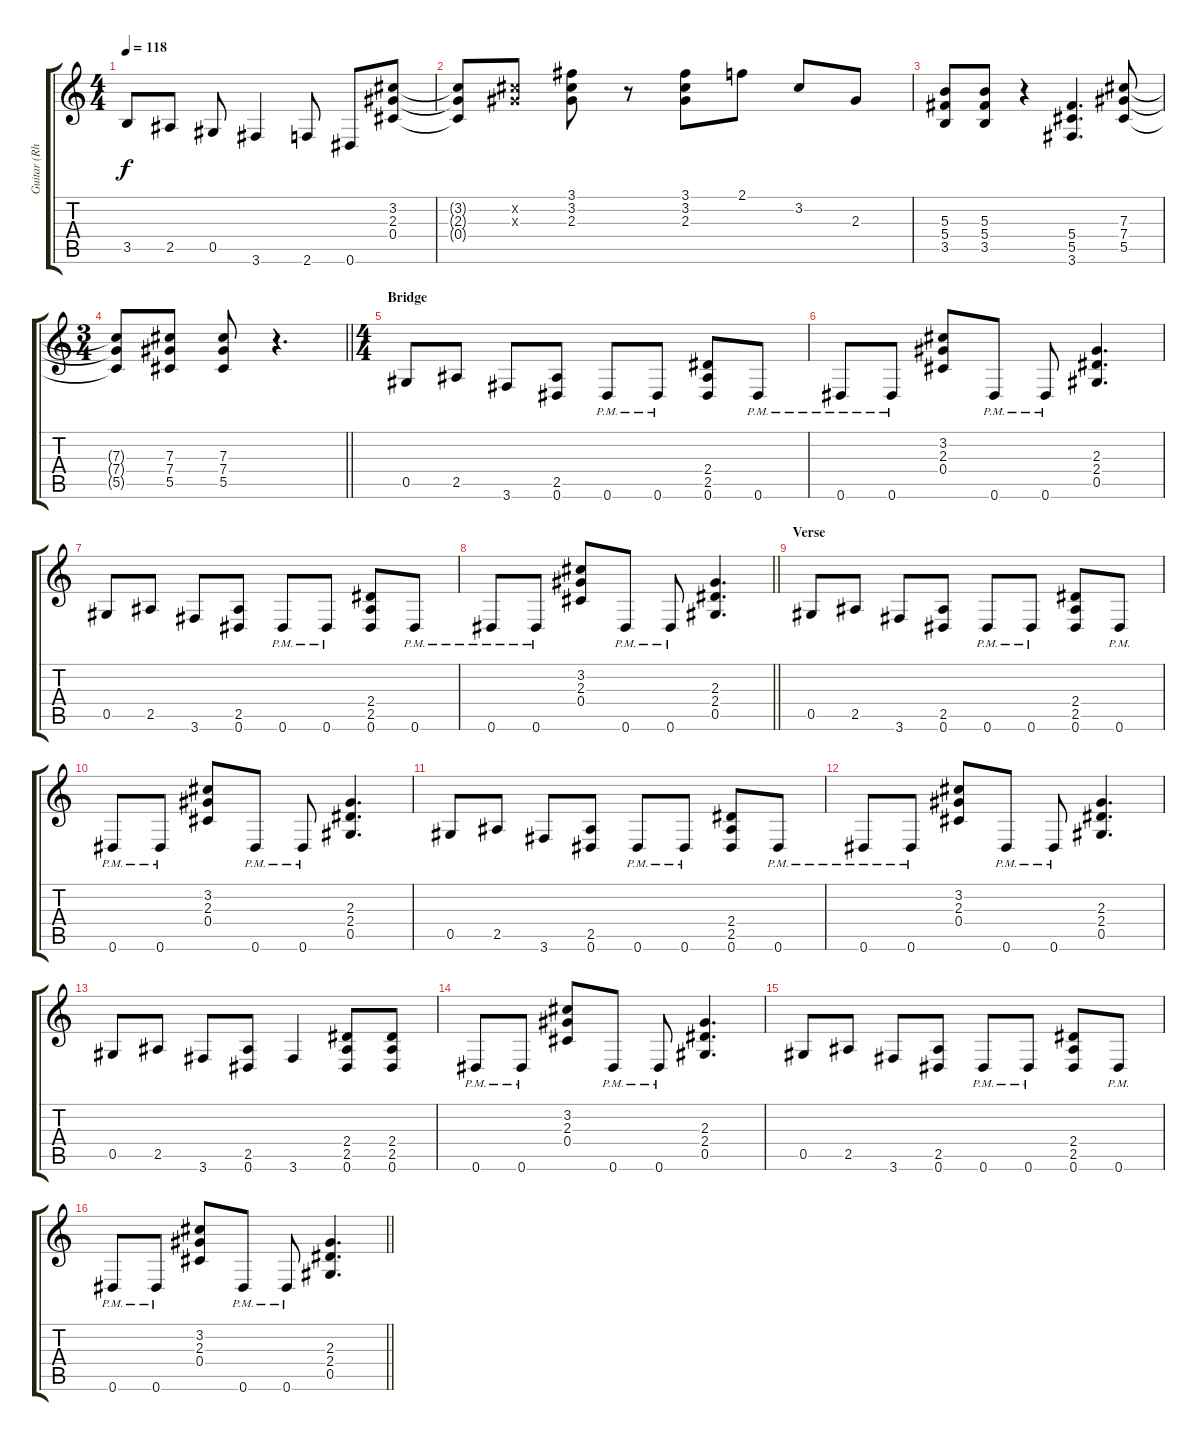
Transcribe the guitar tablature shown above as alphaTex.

\track ("Guitar (Rhythm)" "Guitar (Rh") {instrument distortionguitar}
\staff {score tabs}
\tuning (Eb4 Bb3 Gb3 Db3 Ab2 Eb2) {hide}
\ts (4 4)
\tempo 118
\clef g2
\ks c
3.5.8{dy f} 2.5.8 0.5.8 3.6.4 2.6.8 0.6.8 (3.2 2.3 0.4).8 |
(3.2{t} 2.3{t} 0.4{t}).8 (3.2{x} 2.3{x}).8 (3.1 3.2 2.3).8 r.8 (3.1 3.2 2.3).8 2.1.8 3.2.8 2.3.8 |
(5.3 5.4 3.5).8 (5.3 5.4 3.5).8 r.4 (5.4 5.5 3.6).4{d} (7.3 7.4 5.5).8 |
\ts (3 4)
\barLineRight lightlight
(7.3{t} 7.4{t} 5.5{t}).8 (7.3 7.4 5.5).8 (7.3 7.4 5.5).8 r.4{d} |
\ts (4 4)
\section ("" "Bridge")
0.5.8 2.5.8 3.6.8 (2.5 0.6).8 0.6{pm}.8 0.6{pm}.8 (2.4 2.5 0.6).8 0.6{pm}.8 |
0.6{pm}.8 0.6{pm}.8 (3.2 2.3 0.4).8 0.6{pm}.8 0.6{pm}.8 (2.3 2.4 0.5).4{d} |
0.5.8 2.5.8 3.6.8 (2.5 0.6).8 0.6{pm}.8 0.6{pm}.8 (2.4 2.5 0.6).8 0.6{pm}.8 |
\barLineRight lightlight
0.6{pm}.8 0.6{pm}.8 (3.2 2.3 0.4).8 0.6{pm}.8 0.6{pm}.8 (2.3 2.4 0.5).4{d} |
\section ("" "Verse")
0.5.8 2.5.8 3.6.8 (2.5 0.6).8 0.6{pm}.8 0.6{pm}.8 (2.4 2.5 0.6).8 0.6{pm}.8 |
0.6{pm}.8 0.6{pm}.8 (3.2 2.3 0.4).8 0.6{pm}.8 0.6{pm}.8 (2.3 2.4 0.5).4{d} |
0.5.8 2.5.8 3.6.8 (2.5 0.6).8 0.6{pm}.8 0.6{pm}.8 (2.4 2.5 0.6).8 0.6{pm}.8 |
0.6{pm}.8 0.6{pm}.8 (3.2 2.3 0.4).8 0.6{pm}.8 0.6{pm}.8 (2.3 2.4 0.5).4{d} |
0.5.8 2.5.8 3.6.8 (2.5 0.6).8 3.6.4 (2.4 2.5 0.6).8 (2.4 2.5 0.6).8 |
0.6{pm}.8 0.6{pm}.8 (3.2 2.3 0.4).8 0.6{pm}.8 0.6{pm}.8 (2.3 2.4 0.5).4{d} |
0.5.8 2.5.8 3.6.8 (2.5 0.6).8 0.6{pm}.8 0.6{pm}.8 (2.4 2.5 0.6).8 0.6{pm}.8 |
\barLineRight lightlight
0.6{pm}.8 0.6{pm}.8 (3.2 2.3 0.4).8 0.6{pm}.8 0.6{pm}.8 (2.3 2.4 0.5).4{d}
